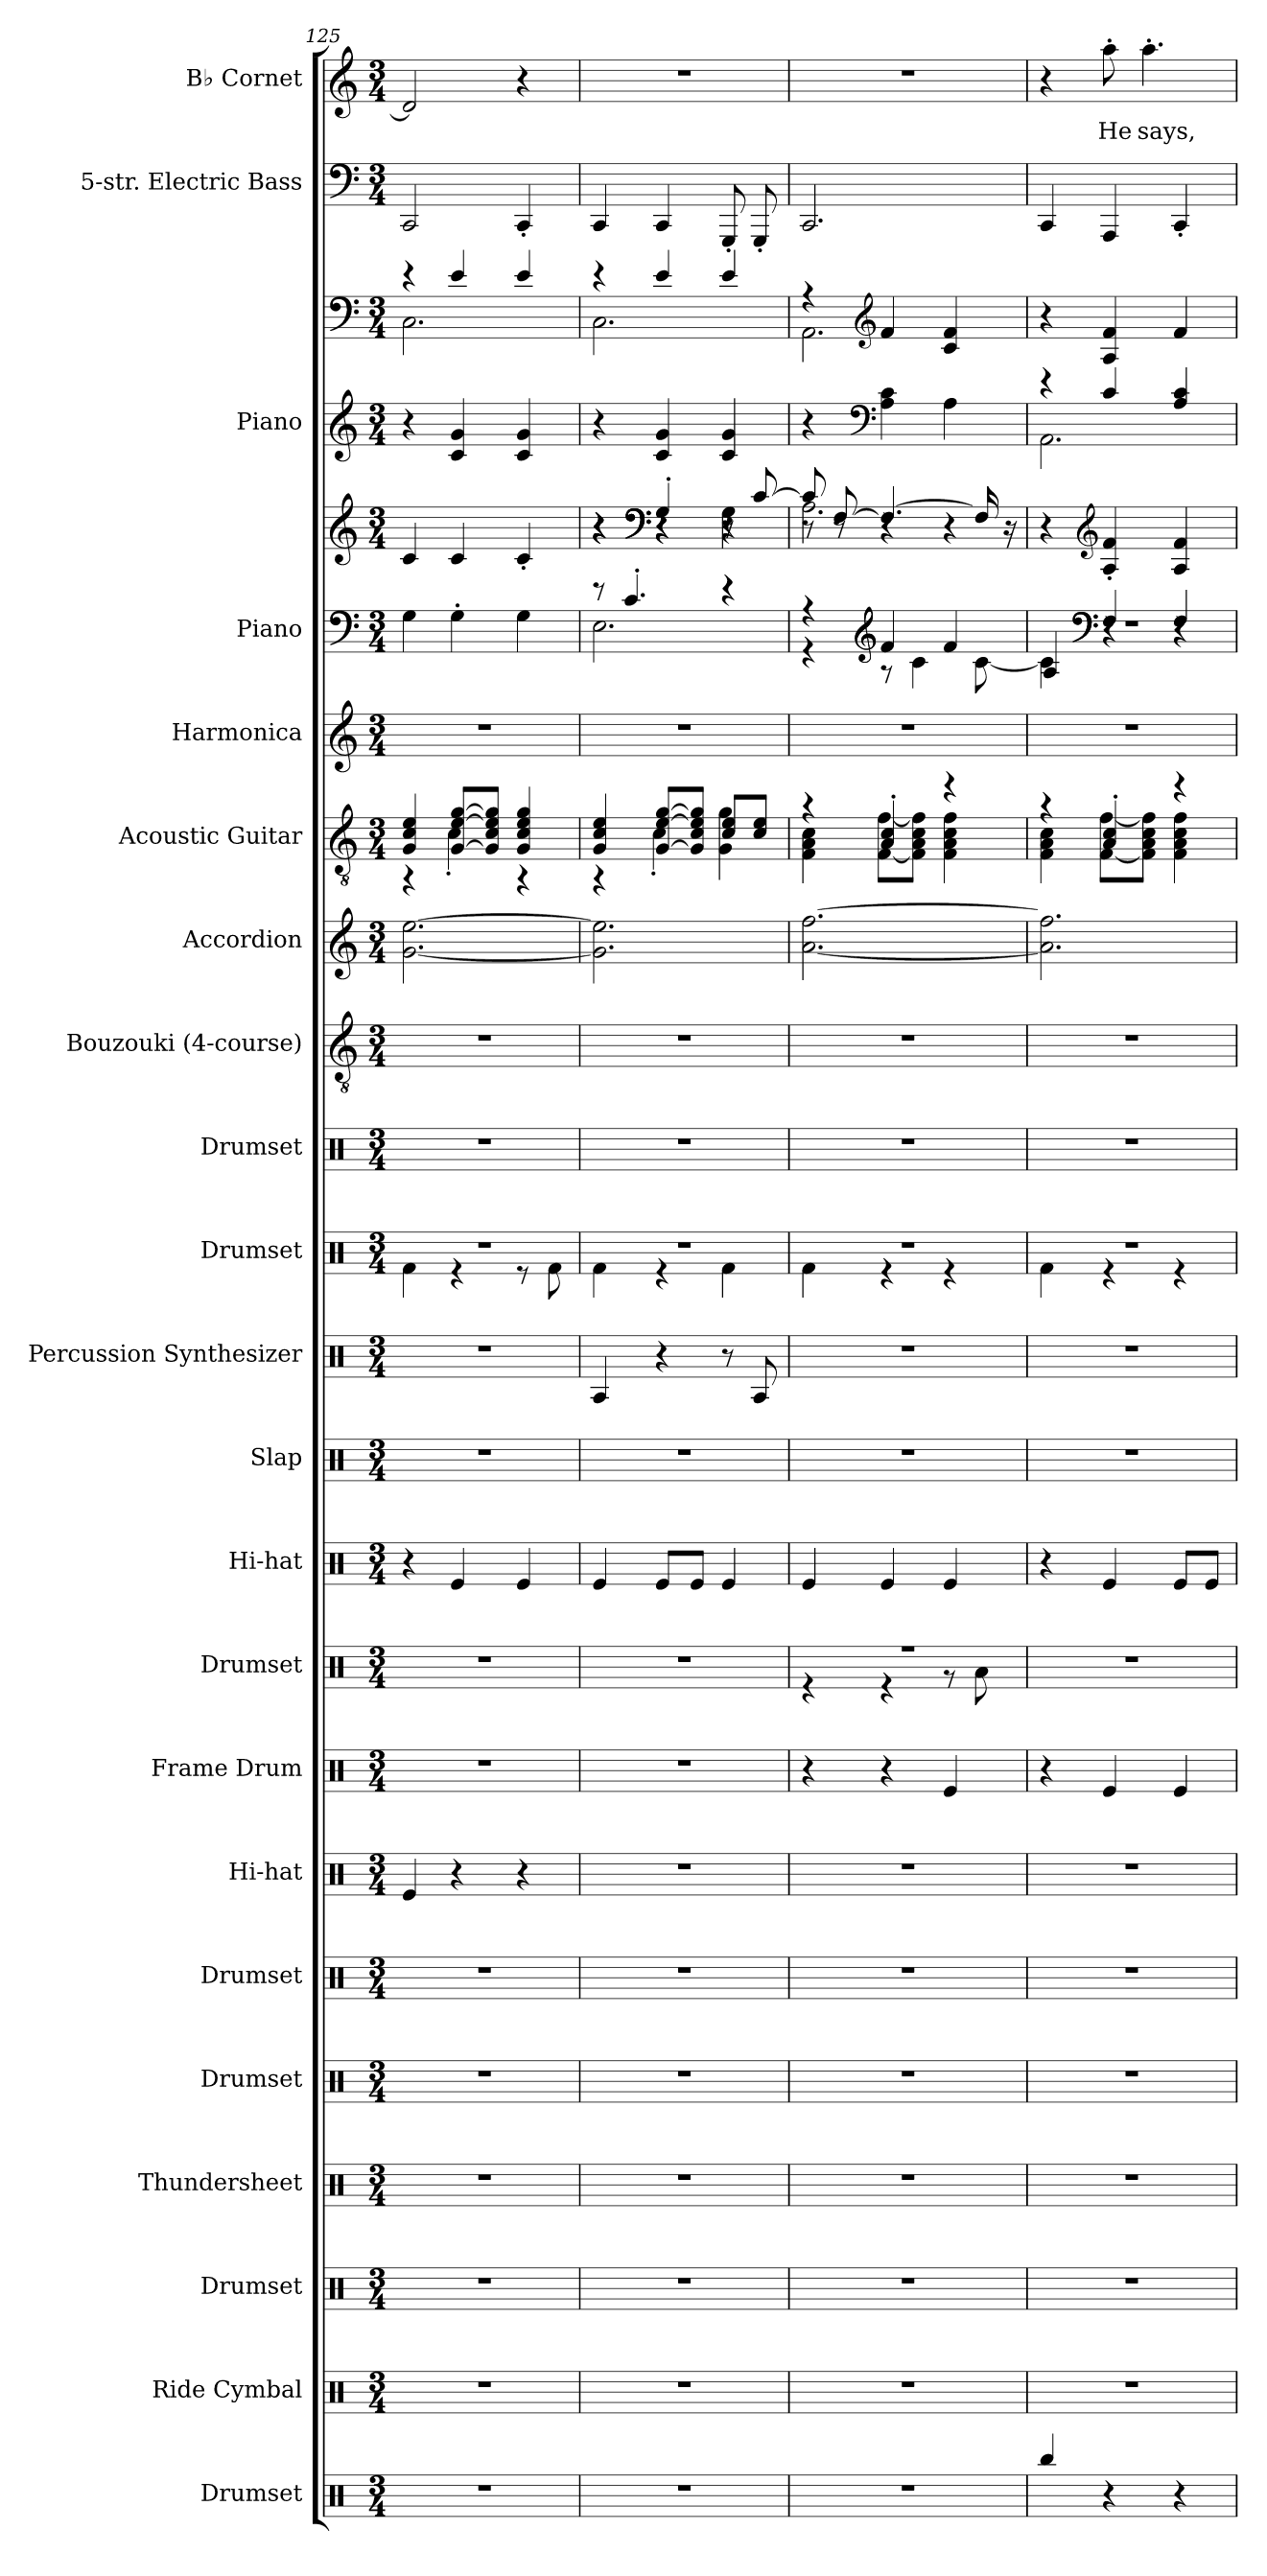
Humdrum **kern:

**kern	**kern	**kern	**kern	**kern	**kern	**kern	**kern	**kern	**kern	**kern	**kern	**kern	**kern	**kern	**kern	**kern	**kern	**kern	**kern	**kern	**kern	**kern	**kern	**text
*part22	*part21	*part20	*part19	*part18	*part17	*part16	*part15	*part14	*part13	*part12	*part11	*part10	*part9	*part8	*part7	*part6	*part5	*part4	*part4	*part3	*part3	*part2	*part1	*part1
*staff24	*staff23	*staff22	*staff21	*staff20	*staff19	*staff18	*staff17	*staff16	*staff15	*staff14	*staff13	*staff12	*staff11	*staff10	*staff9	*staff8	*staff7	*staff6	*staff5	*staff4	*staff3	*staff2	*staff1	*staff1
*I"Drumset	*I"Ride Cymbal	*I"Drumset	*I"Thundersheet	*I"Drumset	*I"Drumset	*I"Hi-hat	*I"Frame Drum	*I"Drumset	*I"Hi-hat	*I"Slap	*I"Percussion Synthesizer	*I"Drumset	*I"Drumset	*I"Bouzouki (4-course)	*I"Accordion	*I"Acoustic Guitar	*I"Harmonica	*I"Piano	*	*I"Piano	*	*I"5-str. Electric Bass	*I"B♭ Cornet	*
*I'Drs.	*I'R. Cym.	*I'Drs.	*I'Thu.	*I'Drs.	*I'Drs.	*I'Hi-hat	*I'Fr. Dr.	*I'Drs.	*I'Hi-hat	*I'Sla.	*I'Perc. Syn.	*I'Drs.	*I'Drs.	*I'Bou.	*I'Acc.	*I'Guit.	*I'Harm.	*I'Pno.	*	*I'Pno.	*	*I'El. B.	*I'B♭ Cnt.	*
!!LO:PB:g=z
*clefX	*clefX	*clefX	*clefX	*clefX	*clefX	*clefX	*clefX	*clefX	*clefX	*clefX	*clefX	*clefX	*clefX	*clefGv2	*clefG2	*clefGv2	*clefG2	*clefF4	*clefG2	*clefG2	*clefF4	*	*clefG2	*
*	*	*	*	*	*	*	*	*	*	*	*	*	*	*	*	*	*	*	*	*	*	*ITrd7c12	*ITrd1c2	*
*k[]	*k[]	*k[]	*k[]	*k[]	*k[]	*k[]	*k[]	*k[]	*k[]	*k[]	*k[]	*k[]	*k[]	*k[]	*k[]	*k[]	*k[]	*k[]	*k[]	*k[]	*k[]	*k[]	*k[b-e-]	*
*M3/4	*M3/4	*M3/4	*M3/4	*M3/4	*M3/4	*M3/4	*M3/4	*M3/4	*M3/4	*M3/4	*M3/4	*M3/4	*M3/4	*M3/4	*M3/4	*M3/4	*M3/4	*M3/4	*M3/4	*M3/4	*M3/4	*M3/4	*M3/4	*
=125	=125	=125	=125	=125	=125	=125	=125	=125	=125	=125	=125	=125	=125	=125	=125	=125	=125	=125	=125	=125	=125	=125	=125	=125
*	*	*	*	*	*	*	*	*	*	*	*	*^	*	*	*	*^	*	*	*	*	*^	*	*	*
2.r	2.r	2.r	2.r	2.r	2.r	4Re/	2.r	2.r	4r	2.r	2.r	2.r	4Rf\	2.r	2.r	[2.g\ [2.ee\	4G/ 4c/ 4e/	4r	2.r	4G\	4c/	4r	4r	2.C\	2CCC	2c/]	.
.	.	.	.	.	.	4r	.	.	4Re/	.	.	.	4r	.	.	.	[8G/ [8e/ [8g/L	4c'\	.	4G'\	4c/	4c/ 4g/	4e/	.	.	.	.
.	.	.	.	.	.	.	.	.	.	.	.	.	.	.	.	.	8G/] 8c/ 8e/] 8g/]J	.	.	.	.	.	.	.	.	.	.
.	.	.	.	.	.	4r	.	.	4Re/	.	.	.	8r	.	.	.	4G/ 4c/ 4e/ 4g/	4r	.	4G\	4c'/	4c/ 4g/	4e/	.	4CCC'	4r	.
.	.	.	.	.	.	.	.	.	.	.	.	.	8Rf\	.	.	.	.	.	.	.	.	.	.	.	.	.	.
=126	=126	=126	=126	=126	=126	=126	=126	=126	=126	=126	=126	=126	=126	=126	=126	=126	=126	=126	=126	=126	=126	=126	=126	=126	=126	=126	=126
*	*	*	*	*	*	*	*	*	*	*	*	*	*	*	*	*	*	*	*	*^	*^	*	*	*	*	*	*
*	*	*	*	*	*	*	*	*	*	*	*	*	*	*	*	*	*	*	*	*	*	*	*^	*	*	*	*	*	*
2.r	2.r	2.r	2.r	2.r	2.r	2.r	2.r	2.r	4Re/	2.r	4RA/	2.r	4Rf\	2.r	2.r	2.g\] 2.ee\]	4G/ 4c/ 4e/	4r	2.r	8r	2.E\	4r	4r	4r	4r	4r	2.C\	4CCC	2.r	.
.	.	.	.	.	.	.	.	.	.	.	.	.	.	.	.	.	.	.	.	4.c'/	.	.	.	.	.	.	.	.	.	.
*	*	*	*	*	*	*	*	*	*	*	*	*	*	*	*	*	*	*	*	*	*	*clefF4	*	*	*	*	*	*	*	*
.	.	.	.	.	.	.	.	.	8Re/L	.	4r	.	4r	.	.	.	[8G/ [8e/ [8g/L	4c'\	.	.	.	4r	4r	4G'/	4c/ 4g/	4e/	.	4CCC	.	.
.	.	.	.	.	.	.	.	.	8Re/J	.	.	.	.	.	.	.	8G/] 8c/ 8e/] 8g/]J	.	.	.	.	.	.	.	.	.	.	.	.	.
.	.	.	.	.	.	.	.	.	4Re/	.	8r	.	4Rf\	.	.	.	8c/ 8e/L	4G\ 4g\	.	4r	.	8r	4G\	4r	4c/ 4g/	4e/	.	8GGGG'	.	.
.	.	.	.	.	.	.	.	.	.	.	8RA/	.	.	.	.	.	8c/ 8e/J	.	.	.	.	[8c/	.	.	.	.	.	8GGGG'	.	.
=127	=127	=127	=127	=127	=127	=127	=127	=127	=127	=127	=127	=127	=127	=127	=127	=127	=127	=127	=127	=127	=127	=127	=127	=127	=127	=127	=127	=127	=127	=127
*	*	*	*	*	*	*	*	*^	*	*	*	*	*	*	*	*	*	*	*	*	*	*	*	*	*	*	*	*	*	*
2.r	2.r	2.r	2.r	2.r	2.r	2.r	4r	2.r	4r	4Re/	2.r	2.r	2.r	4Rf\	2.r	2.r	[2.a\ [2.ff\	4r	4F\ 4A\ 4c\	2.r	4r	4r	8c/]	2.A\	8r	4r	4r	2.AA\	2.CCC	2.r	.
.	.	.	.	.	.	.	.	.	.	.	.	.	.	.	.	.	.	.	.	.	.	.	8r	.	[8F/	.	.	.	.	.	.
*	*	*	*	*	*	*	*	*	*	*	*	*	*	*	*	*	*	*	*	*	*clefG2	*	*	*	*	*clefF4	*clefG2	*	*	*	*
.	.	.	.	.	.	.	4r	.	4r	4Re/	.	.	.	4r	.	.	.	4A/' 4c/'	[8F\ [8f\L	.	4f/	8r	4r	.	4.F/_	4A\ 4c\	4f/	.	.	.	.
.	.	.	.	.	.	.	.	.	.	.	.	.	.	.	.	.	.	.	8F\] 8A\ 8c\ 8f\]J	.	.	4c\	.	.	.	.	.	.	.	.	.
.	.	.	.	.	.	.	4Re/	.	8r	4Re/	.	.	.	4r	.	.	.	4r	4F\ 4A\ 4c\ 4f\	.	4f/	.	4r	.	.	4A\	4c/ 4f/	.	.	.	.
.	.	.	.	.	.	.	.	.	8Ra\	.	.	.	.	.	.	.	.	.	.	.	.	[8c\	.	.	16F/]	.	.	.	.	.	.
.	.	.	.	.	.	.	.	.	.	.	.	.	.	.	.	.	.	.	.	.	.	.	.	.	16r	.	.	.	.	.	.
*	*	*	*	*	*	*	*	*v	*v	*	*	*	*	*	*	*	*	*	*	*	*	*	*v	*v	*v	*	*v	*v	*	*	*
=128	=128	=128	=128	=128	=128	=128	=128	=128	=128	=128	=128	=128	=128	=128	=128	=128	=128	=128	=128	=128	=128	=128	=128	=128	=128	=128	=128
*	*	*	*	*	*	*	*	*	*	*	*	*	*	*	*	*	*	*	*	*	*^	*	*^	*	*	*	*
4Rbb/	2.r	2.r	2.r	2.r	2.r	2.r	4r	2.r	4r	2.r	2.r	2.r	4Rf\	2.r	2.r	2.a\] 2.ff\]	4r	4F\ 4A\ 4c\	2.r	2.r	4c\]	4A/	4r	4r	2.AA\	4r	4CCC	4r	.
*	*	*	*	*	*	*	*	*	*	*	*	*	*	*	*	*	*	*	*	*clefF4	*	*	*clefG2	*	*	*	*	*	*
!	!	!	!	!	!	!	!	!	!	!	!	!	!	!	!	!	!	!	!	!	!	!	!	!	!	!	!	!	!LO:LY:b
4r	.	.	.	.	.	.	4Re/	.	4Re/	.	.	.	4r	.	.	.	4A/' 4c/'	[8F\ [8f\L	.	.	4r	4F/	4A/' 4f/'	4c/	.	4A/ 4f/	4AAAA	8gg'\	He
!	!	!	!	!	!	!	!	!	!	!	!	!	!	!	!	!	!	!	!	!	!	!	!	!	!	!	!	!	!LO:LY:b
.	.	.	.	.	.	.	.	.	.	.	.	.	.	.	.	.	.	8F\] 8A\ 8c\ 8f\]J	.	.	.	.	.	.	.	.	.	4.gg'\	says,
4r	.	.	.	.	.	.	4Re/	.	8Re/L	.	.	.	4r	.	.	.	4r	4F\ 4A\ 4c\ 4f\	.	.	4r	4F/	4A/ 4f/	4A/ 4c/	.	4f/	4CCC'	.	.
.	.	.	.	.	.	.	.	.	8Re/J	.	.	.	.	.	.	.	.	.	.	.	.	.	.	.	.	.	.	.	.
*	*	*	*	*	*	*	*	*	*	*	*	*v	*v	*	*	*	*v	*v	*	*v	*v	*v	*	*v	*v	*	*	*	*
=	=	=	=	=	=	=	=	=	=	=	=	=	=	=	=	=	=	=	=	=	=	=	=	=
*-	*-	*-	*-	*-	*-	*-	*-	*-	*-	*-	*-	*-	*-	*-	*-	*-	*-	*-	*-	*-	*-	*-	*-	*-
